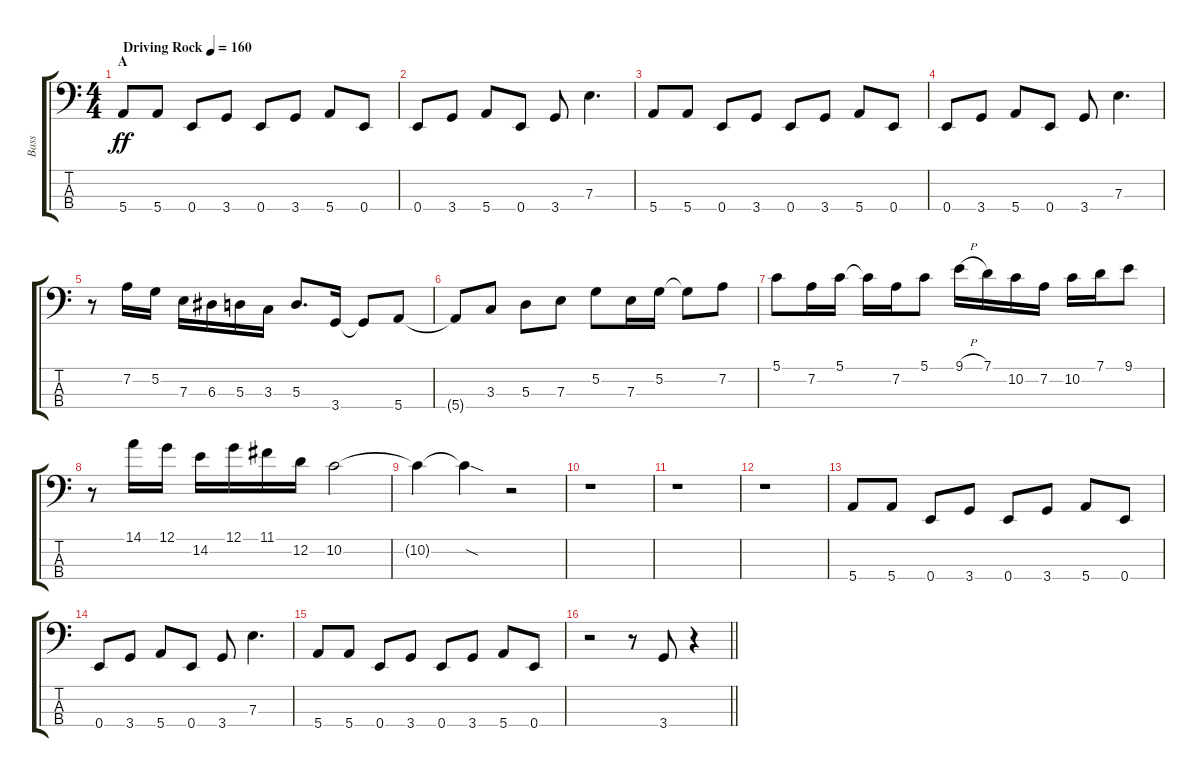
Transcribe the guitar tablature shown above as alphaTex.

\track ("Bass" "Bass") {instrument electricbasspick}
\staff {score tabs}
\tuning (G2 D2 A1 E1) {hide}
\ts (4 4)
\section ("" "A")
\tempo (160 "Driving Rock")
\clef f4
\ks c
5.4.8{dy ff instrument electricbasspick} 5.4.8 0.4.8 3.4.8 0.4.8 3.4.8 5.4.8 0.4.8 |
0.4.8 3.4.8 5.4.8 0.4.8 3.4.8 7.3.4{d} |
5.4.8 5.4.8 0.4.8 3.4.8 0.4.8 3.4.8 5.4.8 0.4.8 |
0.4.8 3.4.8 5.4.8 0.4.8 3.4.8 7.3.4{d} |
r.8 7.2.16 5.2.16 7.3.16 6.3.16 5.3.16 3.3.16 5.3.8{d} 3.4.16 3.4{t}.8 5.4.8 |
5.4{t}.8 3.3.8 5.3.8 7.3.8 5.2.8 7.3.16 5.2.16 5.2{t}.8 7.2.8 |
5.1.8 7.2.16 5.1.16 5.1{t}.16 7.2.16 5.1.8 9.1{h}.16 7.1.16 10.2.16 7.2.16 10.2.16 7.1.16 9.1.8 |
r.8 14.1.16 12.1.16 14.2.16 12.1.16 11.1.16 12.2.16 10.2.2 |
10.2{t}.4 10.2{sod t}.4 r.2 |
r.1 |
r.1 |
r.1 |
5.4.8 5.4.8 0.4.8 3.4.8 0.4.8 3.4.8 5.4.8 0.4.8 |
0.4.8 3.4.8 5.4.8 0.4.8 3.4.8 7.3.4{d} |
5.4.8 5.4.8 0.4.8 3.4.8 0.4.8 3.4.8 5.4.8 0.4.8 |
\barLineRight lightlight
r.2 r.8 3.4.8 r.4
